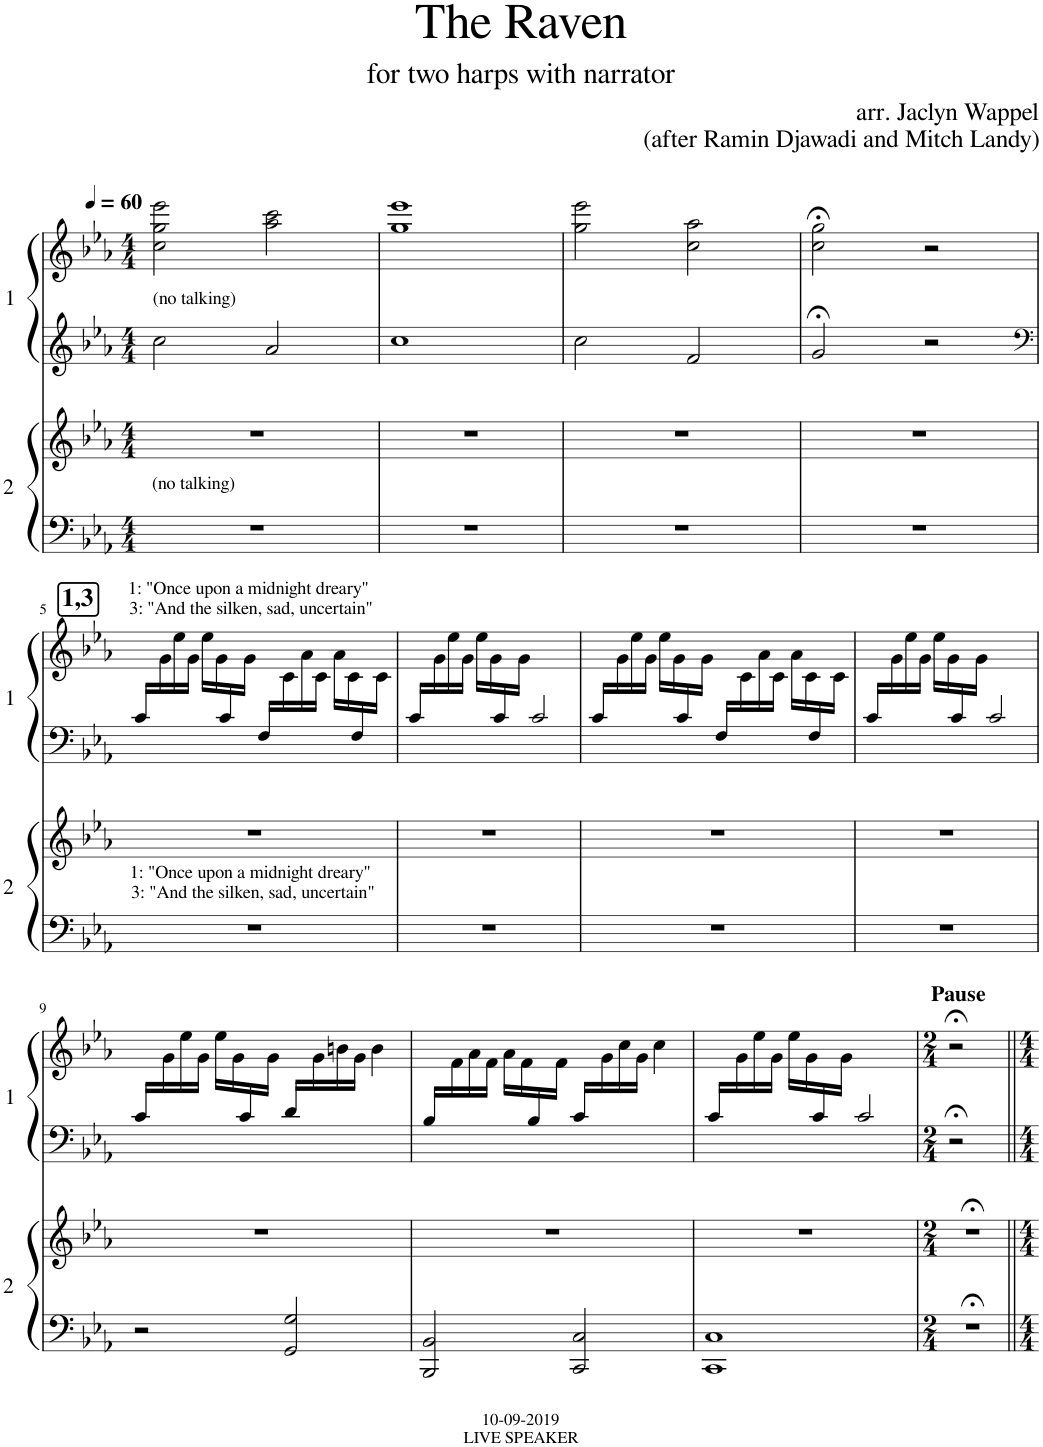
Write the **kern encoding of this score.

**kern	**kern	**kern	**kern
*part2	*part2	*part1	*part1
*staff4	*staff3	*staff2	*staff1
*I"2	*	*I"1	*
*clefF4	*clefG2	*clefG2	*clefG2
*k[b-e-a-]	*k[b-e-a-]	*k[b-e-a-]	*k[b-e-a-]
*M4/4	*M4/4	*M4/4	*M4/4
*MM60	*MM60	*MM60	*MM60
=1	=1	=1	=1
!	!	!LO:TX:a:t=(no talking)	!
!	!LO:TX:b:t=(no talking)	!	!
1r	1r	2cc\	2cc\ 2gg\ 2eee-\
.	.	2a-/	2aa-\ 2ccc\
=2	=2	=2	=2
1r	1r	1cc	1gg 1eee-
=3	=3	=3	=3
1r	1r	2cc\	2gg\ 2eee-\
.	.	2f/	2cc\ 2aa-\
=4	=4	=4	=4
1r	1r	2g;</	2cc\;< 2gg\;<
.	.	2r	2r
!!LO:LB:g=z
!!LO:REH:place=s1:a:B:cj:fs=14:t=1,3
=5	=5	=5	=5
*	*	*clefF4	*
*	*	*^	*
!	!	!	!	!LO:TX:a:t=1&colon; "Once upon a midnight dreary"
!	!	!	!	!LO:TX:a:t=3&colon; "And the silken, sad, uncertain"
!	!LO:TX:b:t=1&colon; "Once upon a midnight dreary"	!	!	!
!	!LO:TX:b:t=3&colon; "And the silken, sad, uncertain"	!	!	!
1r	1r	16c/LL	1ryy	16ryy
.	.	16ryy	.	16g\
.	.	.	.	16ee-\
.	.	.	.	16g\JJ
.	.	.	.	16ee-\LL
.	.	.	.	16g\
.	.	16c/	.	16ryy
.	.	16ryy	.	16g\JJ
.	.	16F/LL	.	16ryy
.	.	16ryy	.	16c\
.	.	.	.	16a-\
.	.	.	.	16c\JJ
.	.	.	.	16a-\LL
.	.	.	.	16c\
.	.	16F/	.	16ryy
.	.	16ryy	.	16c\JJ
=6	=6	=6	=6	=6
1r	1r	16c/LL	1ryy	16ryy
.	.	16ryy	.	16g\
.	.	.	.	16ee-\
.	.	.	.	16g\JJ
.	.	.	.	16ee-\LL
.	.	.	.	16g\
.	.	16c/	.	16ryy
.	.	16ryy	.	16g\JJ
.	.	2c/	.	2ryy
=7	=7	=7	=7	=7
1r	1r	16c/LL	1ryy	16ryy
.	.	16ryy	.	16g\
.	.	.	.	16ee-\
.	.	.	.	16g\JJ
.	.	.	.	16ee-\LL
.	.	.	.	16g\
.	.	16c/	.	16ryy
.	.	16ryy	.	16g\JJ
.	.	16F/LL	.	16ryy
.	.	16ryy	.	16c\
.	.	.	.	16a-\
.	.	.	.	16c\JJ
.	.	.	.	16a-\LL
.	.	.	.	16c\
.	.	16F/	.	16ryy
.	.	16ryy	.	16c\JJ
=8	=8	=8	=8	=8
1r	1r	16c/LL	1ryy	16ryy
.	.	16ryy	.	16g\
.	.	.	.	16ee-\
.	.	.	.	16g\JJ
.	.	.	.	16ee-\LL
.	.	.	.	16g\
.	.	16c/	.	16ryy
.	.	16ryy	.	16g\JJ
.	.	2c/	.	2ryy
!!LO:LB:g=z
=9	=9	=9	=9	=9
2r	1r	16c/LL	1ryy	16ryy
.	.	16ryy	.	16g\
.	.	.	.	16ee-\
.	.	.	.	16g\JJ
.	.	.	.	16ee-\LL
.	.	.	.	16g\
.	.	16c/	.	16ryy
.	.	16ryy	.	16g\JJ
2GG/ 2G/	.	16d/LL	.	16ryy
.	.	4..ryy	.	16g\
.	.	.	.	16bn\
.	.	.	.	16g\JJ
.	.	.	.	4b\
=10	=10	=10	=10	=10
2BBB-/ 2BB-/	1r	16B-/LL	1ryy	16ryy
.	.	16ryy	.	16f\
.	.	.	.	16a-\
.	.	.	.	16f\JJ
.	.	.	.	16a-\LL
.	.	.	.	16f\
.	.	16B-/	.	16ryy
.	.	16ryy	.	16f\JJ
2CC/ 2C/	.	16c/LL	.	16ryy
.	.	4..ryy	.	16g\
.	.	.	.	16cc\
.	.	.	.	16g\JJ
.	.	.	.	4cc\
=11	=11	=11	=11	=11
1CC 1C	1r	16c/LL	1ryy	16ryy
.	.	16ryy	.	16g\
.	.	.	.	16ee-\
.	.	.	.	16g\JJ
.	.	.	.	16ee-\LL
.	.	.	.	16g\
.	.	16c/	.	16ryy
.	.	16ryy	.	16g\JJ
.	.	2c/	.	2ryy
*	*	*v	*v	*
=12	=12	=12	=12
*M2/4	*M2/4	*M2/4	*M2/4
!	!	!	!LO:TX:a:B:t=Pause
2r;<	2r;<	2r;<	2r;<
=||	=||	=||	=||
*-	*-	*-	*-
